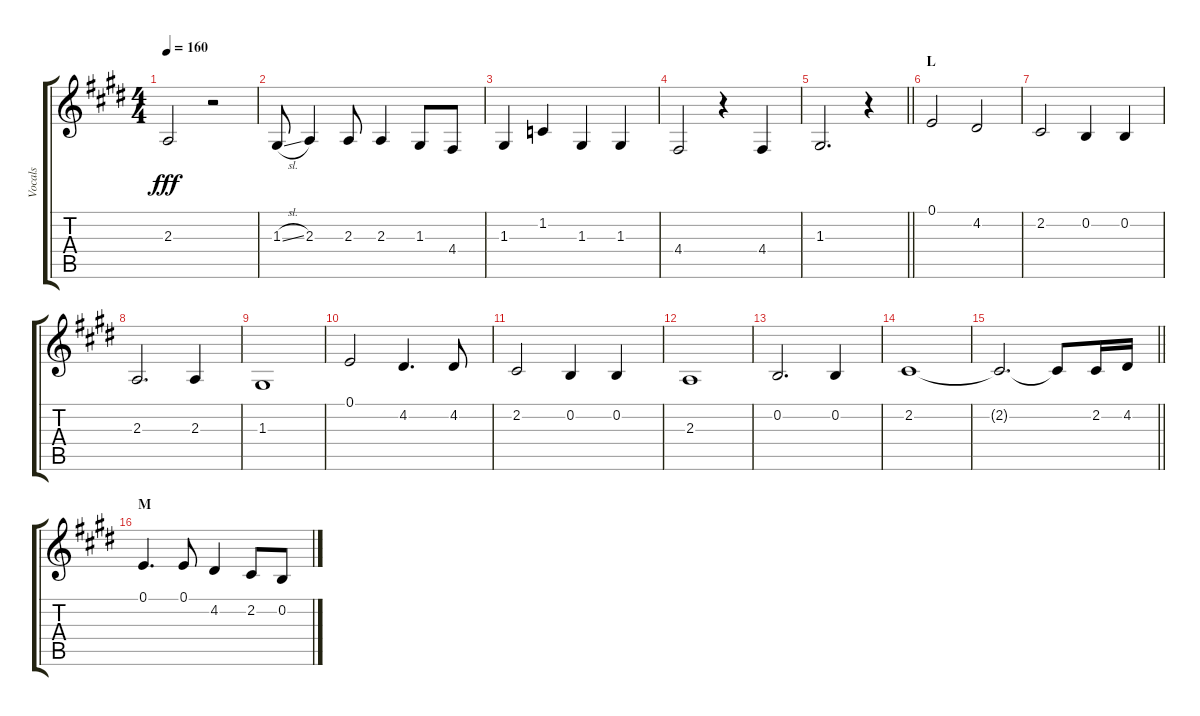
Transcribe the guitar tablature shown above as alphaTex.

\track ("Vocals" "Vocals") {instrument voiceoohs}
\staff {score tabs}
\tuning (E4 B3 G3 D3 A2 E2) {hide}
\ts (4 4)
\tempo 160
\clef g2
\ks e
2.3.2{dy fff} r.2 |
1.3{sl}.8 2.3.4 2.3.8 2.3.4 1.3.8 4.4.8 |
1.3.4 1.2.4 1.3.4 1.3.4 |
4.4.2 r.4 4.4.4 |
\barLineRight lightlight
1.3.2{d} r.4 |
\section ("" "L")
0.1.2 4.2.2 |
2.2.2 0.2.4 0.2.4 |
2.3.2{d} 2.3.4 |
1.3.1 |
0.1.2 4.2.4{d} 4.2.8 |
2.2.2 0.2.4 0.2.4 |
2.3.1 |
0.2.2{d} 0.2.4 |
2.2.1 |
\barLineRight lightlight
2.2{t}.2{d} 2.2{t}.8 2.2.16 4.2.16 |
\section ("" "M")
0.1.4{d} 0.1.8 4.2.4 2.2.8 0.2.8
